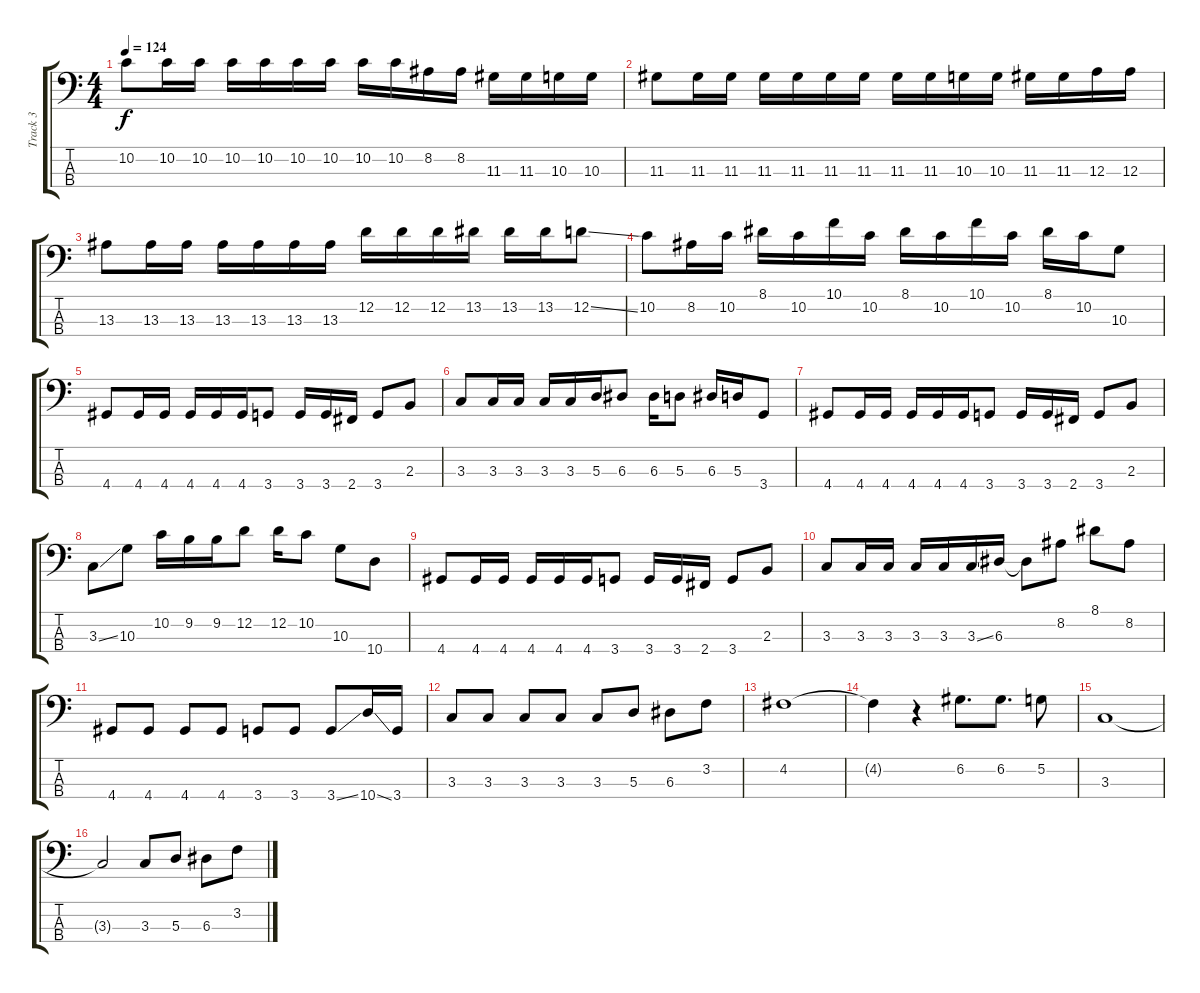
\track ("Track 3" "Track 3") {instrument electricbassfinger}
\staff {score tabs}
\tuning (G2 D2 A1 E1) {hide}
\ts (4 4)
\tempo 124
\clef f4
\ks c
10.2.8{dy f} 10.2.16 10.2.16 10.2.16 10.2.16 10.2.16 10.2.16 10.2.16 10.2.16 8.2.16 8.2.16 11.3.16 11.3.16 10.3.16 10.3.16 |
11.3.8 11.3.16 11.3.16 11.3.16 11.3.16 11.3.16 11.3.16 11.3.16 11.3.16 10.3.16 10.3.16 11.3.16 11.3.16 12.3.16 12.3.16 |
13.3.8 13.3.16 13.3.16 13.3.16 13.3.16 13.3.16 13.3.16 12.2.16 12.2.16 12.2.16 13.2.16 13.2.16 13.2.16 12.2{ss}.8 |
10.2.8 8.2.16 10.2.16 8.1.16 10.2.16 10.1.16 10.2.16 8.1.16 10.2.16 10.1.16 10.2.16 8.1.16 10.2.16 10.3.8 |
4.4.8 4.4.16 4.4.16 4.4.16 4.4.16 4.4.16 3.4.8 3.4.16 3.4.16 2.4.16 3.4.8 2.3.8 |
3.3.8 3.3.16 3.3.16 3.3.16 3.3.16 5.3.16 6.3.8 6.3.16 5.3.8 6.3.16 5.3.16 3.4.8 |
4.4.8 4.4.16 4.4.16 4.4.16 4.4.16 4.4.16 3.4.8 3.4.16 3.4.16 2.4.16 3.4.8 2.3.8 |
3.3{ss}.8 10.3.8 10.2.16 9.2.16 9.2.16 12.2.8 12.2.16 10.2.8 10.3.8 10.4.8 |
4.4.8 4.4.16 4.4.16 4.4.16 4.4.16 4.4.16 3.4.8 3.4.16 3.4.16 2.4.16 3.4.8 2.3.8 |
3.3.8 3.3.16 3.3.16 3.3.16 3.3.16 3.3{ss}.16 6.3.16 6.3{t}.8 8.2.8 8.1.8 8.2.8 |
4.4.8 4.4.8 4.4.8 4.4.8 3.4.8 3.4.8 3.4{ss}.8 10.4{ss}.16 3.4.16 |
3.3.8 3.3.8 3.3.8 3.3.8 3.3.8 5.3.8 6.3.8 3.2.8 |
4.2.1 |
4.2{t}.4 r.4 6.2.8{d} 6.2.8{d} 5.2.8 |
3.3.1 |
3.3{t}.2 3.3.8 5.3.8 6.3.8 3.2.8
